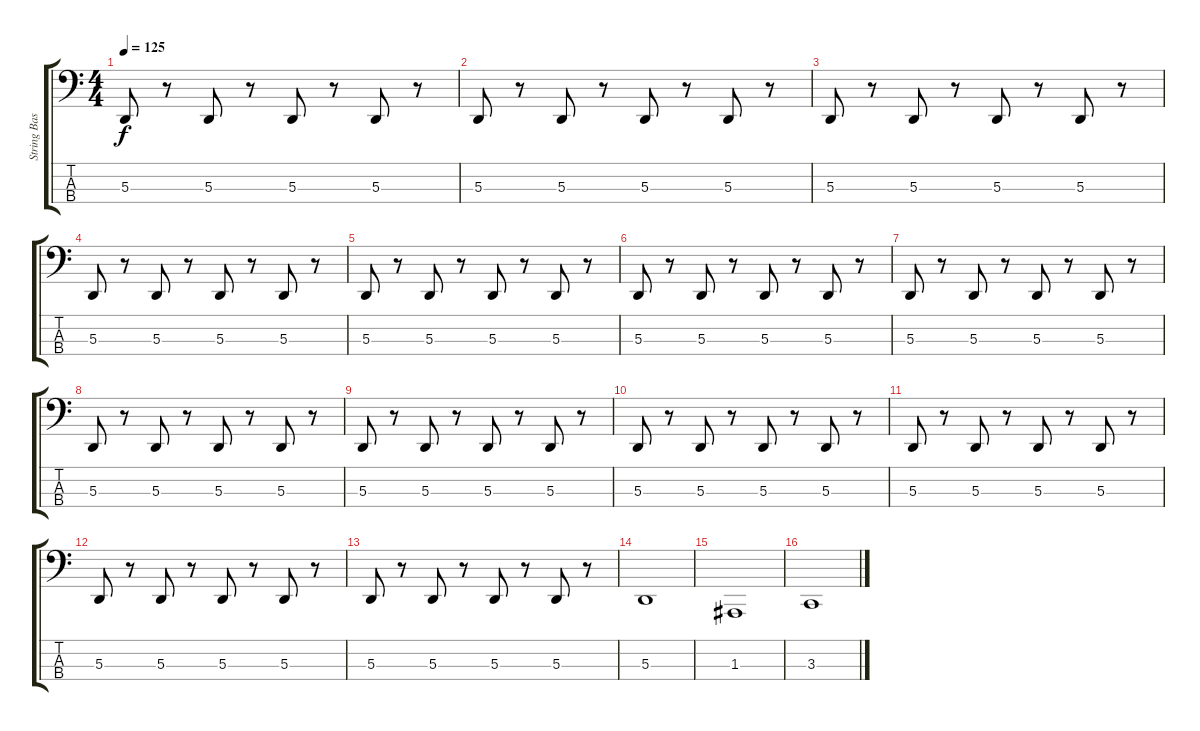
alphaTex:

\track ("String Bass" "String Bas") {instrument stringensemble1}
\staff {score tabs}
\tuning (G2 D2 A1 E1) {hide}
\ts (4 4)
\tempo 125
\clef f4
\ks c
5.3.8{dy f} r.8 5.3.8 r.8 5.3.8 r.8 5.3.8 r.8 |
5.3.8 r.8 5.3.8 r.8 5.3.8 r.8 5.3.8 r.8 |
5.3.8 r.8 5.3.8 r.8 5.3.8 r.8 5.3.8 r.8 |
5.3.8 r.8 5.3.8 r.8 5.3.8 r.8 5.3.8 r.8 |
5.3.8 r.8 5.3.8 r.8 5.3.8 r.8 5.3.8 r.8 |
5.3.8 r.8 5.3.8 r.8 5.3.8 r.8 5.3.8 r.8 |
5.3.8 r.8 5.3.8 r.8 5.3.8 r.8 5.3.8 r.8 |
5.3.8 r.8 5.3.8 r.8 5.3.8 r.8 5.3.8 r.8 |
5.3.8 r.8 5.3.8 r.8 5.3.8 r.8 5.3.8 r.8 |
5.3.8 r.8 5.3.8 r.8 5.3.8 r.8 5.3.8 r.8 |
5.3.8 r.8 5.3.8 r.8 5.3.8 r.8 5.3.8 r.8 |
5.3.8 r.8 5.3.8 r.8 5.3.8 r.8 5.3.8 r.8 |
5.3.8 r.8 5.3.8 r.8 5.3.8 r.8 5.3.8 r.8 |
5.3.1 |
1.3.1 |
3.3.1
